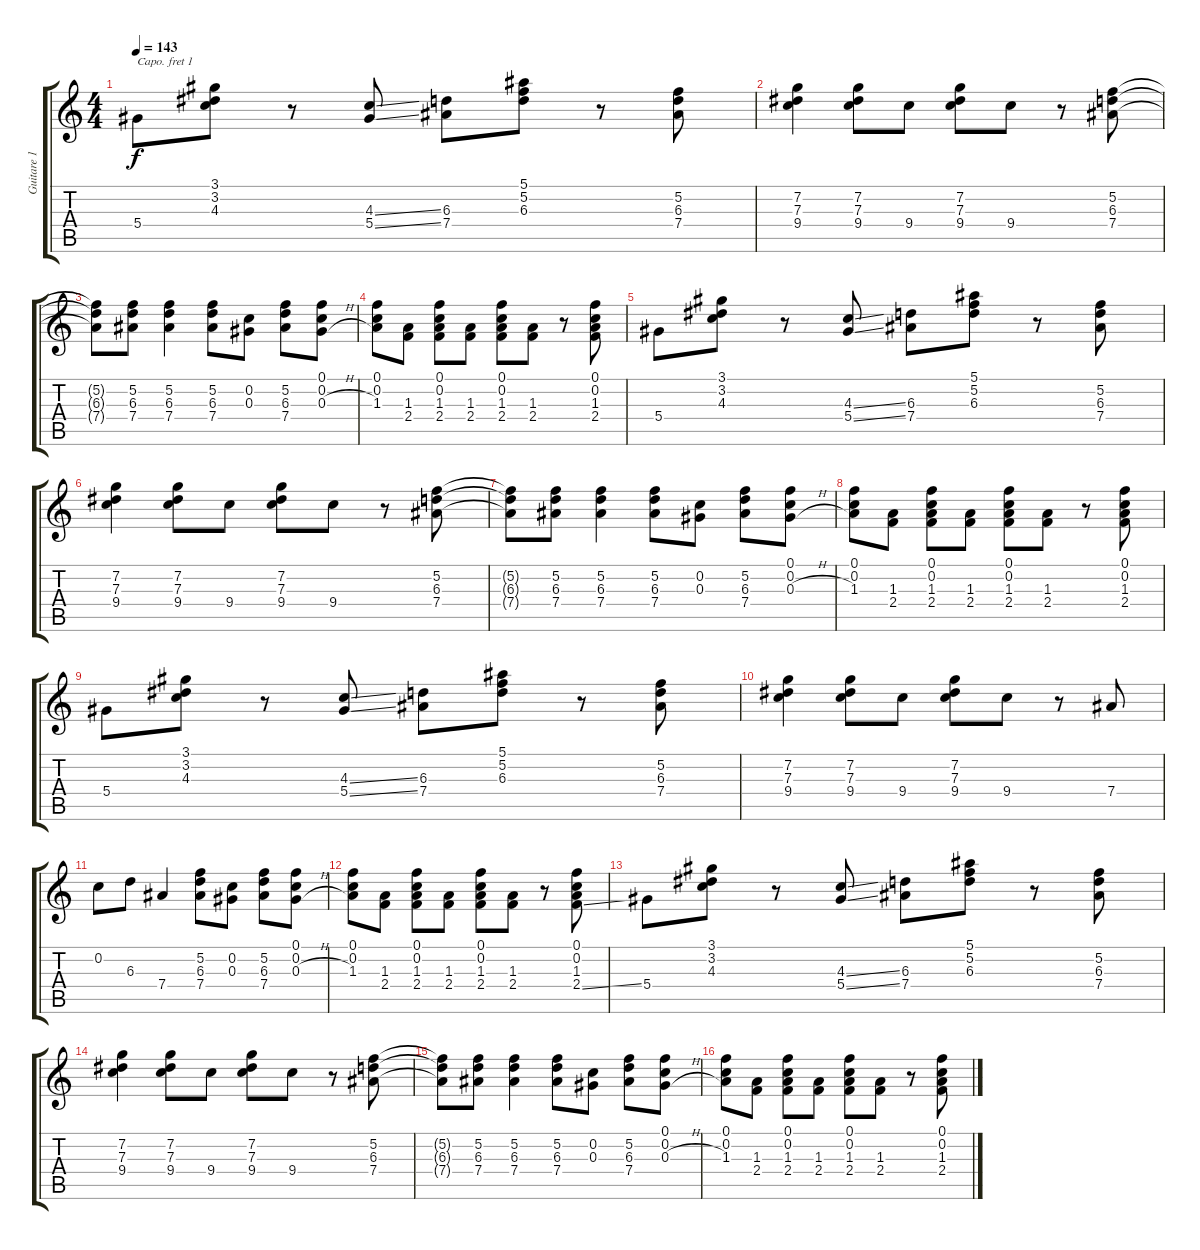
\track ("Guitare 1" "Guitare 1") {instrument electricguitarclean}
\staff {score tabs}
\capo 1
\tuning (E4 B3 G3 D3 A2 E2) {hide}
\ts (4 4)
\tempo 143
\clef g2
\ks c
5.4.8{dy f} (3.1 3.2 4.3).8 r.8 (4.3{ss} 5.4{ss}).8 (6.3 7.4).8 (5.1 5.2 6.3).8 r.8 (5.2 6.3 7.4).8 |
(7.2 7.3 9.4).4 (7.2 7.3 9.4).8 9.4.8 (7.2 7.3 9.4).8 9.4.8 r.8 (5.2 6.3 7.4).8 |
(5.2{t} 6.3{t} 7.4{t}).8 (5.2 6.3 7.4).8 (5.2 6.3 7.4).4 (5.2 6.3 7.4).8 (0.2 0.3).8 (5.2 6.3 7.4).8 (0.1 0.2 0.3{h}).8 |
(0.1 0.2 1.3).8 (1.3 2.4).8 (0.1 0.2 1.3 2.4).8 (1.3 2.4).8 (0.1 0.2 1.3 2.4).8 (1.3 2.4).8 r.8 (0.1 0.2 1.3 2.4).8 |
5.4.8 (3.1 3.2 4.3).8 r.8 (4.3{ss} 5.4{ss}).8 (6.3 7.4).8 (5.1 5.2 6.3).8 r.8 (5.2 6.3 7.4).8 |
(7.2 7.3 9.4).4 (7.2 7.3 9.4).8 9.4.8 (7.2 7.3 9.4).8 9.4.8 r.8 (5.2 6.3 7.4).8 |
(5.2{t} 6.3{t} 7.4{t}).8 (5.2 6.3 7.4).8 (5.2 6.3 7.4).4 (5.2 6.3 7.4).8 (0.2 0.3).8 (5.2 6.3 7.4).8 (0.1 0.2 0.3{h}).8 |
(0.1 0.2 1.3).8 (1.3 2.4).8 (0.1 0.2 1.3 2.4).8 (1.3 2.4).8 (0.1 0.2 1.3 2.4).8 (1.3 2.4).8 r.8 (0.1 0.2 1.3 2.4).8 |
5.4.8 (3.1 3.2 4.3).8 r.8 (4.3{ss} 5.4{ss}).8 (6.3 7.4).8 (5.1 5.2 6.3).8 r.8 (5.2 6.3 7.4).8 |
(7.2 7.3 9.4).4 (7.2 7.3 9.4).8 9.4.8 (7.2 7.3 9.4).8 9.4.8 r.8 7.4.8 |
0.2.8 6.3.8 7.4.4 (5.2 6.3 7.4).8 (0.2 0.3).8 (5.2 6.3 7.4).8 (0.1 0.2 0.3{h}).8 |
(0.1 0.2 1.3).8 (1.3 2.4).8 (0.1 0.2 1.3 2.4).8 (1.3 2.4).8 (0.1 0.2 1.3 2.4).8 (1.3 2.4).8 r.8 (0.1 0.2 1.3 2.4{ss}).8 |
5.4.8 (3.1 3.2 4.3).8 r.8 (4.3{ss} 5.4{ss}).8 (6.3 7.4).8 (5.1 5.2 6.3).8 r.8 (5.2 6.3 7.4).8 |
(7.2 7.3 9.4).4 (7.2 7.3 9.4).8 9.4.8 (7.2 7.3 9.4).8 9.4.8 r.8 (5.2 6.3 7.4).8 |
(5.2{t} 6.3{t} 7.4{t}).8 (5.2 6.3 7.4).8 (5.2 6.3 7.4).4 (5.2 6.3 7.4).8 (0.2 0.3).8 (5.2 6.3 7.4).8 (0.1 0.2 0.3{h}).8 |
(0.1 0.2 1.3).8 (1.3 2.4).8 (0.1 0.2 1.3 2.4).8 (1.3 2.4).8 (0.1 0.2 1.3 2.4).8 (1.3 2.4).8 r.8 (0.1 0.2 1.3 2.4).8
